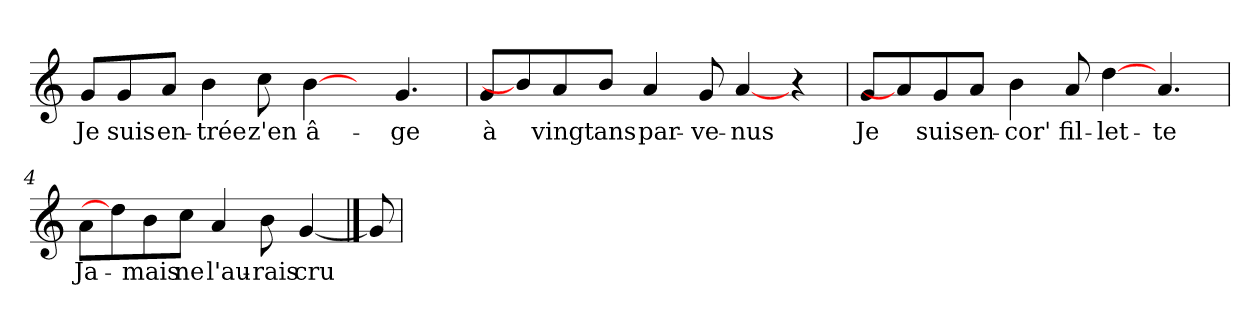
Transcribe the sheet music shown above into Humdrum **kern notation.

**kern	**text
*part1	*part1
*staff1	*staff1
*clefG2	*
*k[]	*
*C:	*
=1	=1
!	!LO:LY:b
8g/L	Je
!	!LO:LY:b
8g/	suis
!	!LO:LY:b
8a/J	en-
!	!LO:LY:b
4b\	-trée
!	!LO:LY:b
8cc\	z'en
!	!LO:LY:b
[4b\	â-
8ryy	.
!	!LO:LY:b
4.g/	-ge
=2	=2
!	!LO:LY:b
8g/L	à
8b\]	.
!	!LO:LY:b
8a/	vingt
!	!LO:LY:b
8b/J	ans
!	!LO:LY:b
4a/	par-
!	!LO:LY:b
8g/	-ve-
!	!LO:LY:b
[4a/	-nus
4r	.
!!LO:LB:g=z
=3	=3
!	!LO:LY:b
8g/L	Je
8a/]	.
!	!LO:LY:b
8g/	suis
!	!LO:LY:b
8a/J	en-
!	!LO:LY:b
4b\	-cor'
!	!LO:LY:b
8a/	fil-
!	!LO:LY:b
[4dd\	-let-
!	!LO:LY:b
4.a/	-te
=4	=4
!	!LO:LY:b
8a\L	Ja-
8dd\]	.
!	!LO:LY:b
8b\	-mais
!	!LO:LY:b
8cc\J	ne
!	!LO:LY:b
4a/	l'au-
!	!LO:LY:b
8b\	-rais
!	!LO:LY:b
[4g/	cru
==5	==5
8g/]	.
=	=
*-	*-
